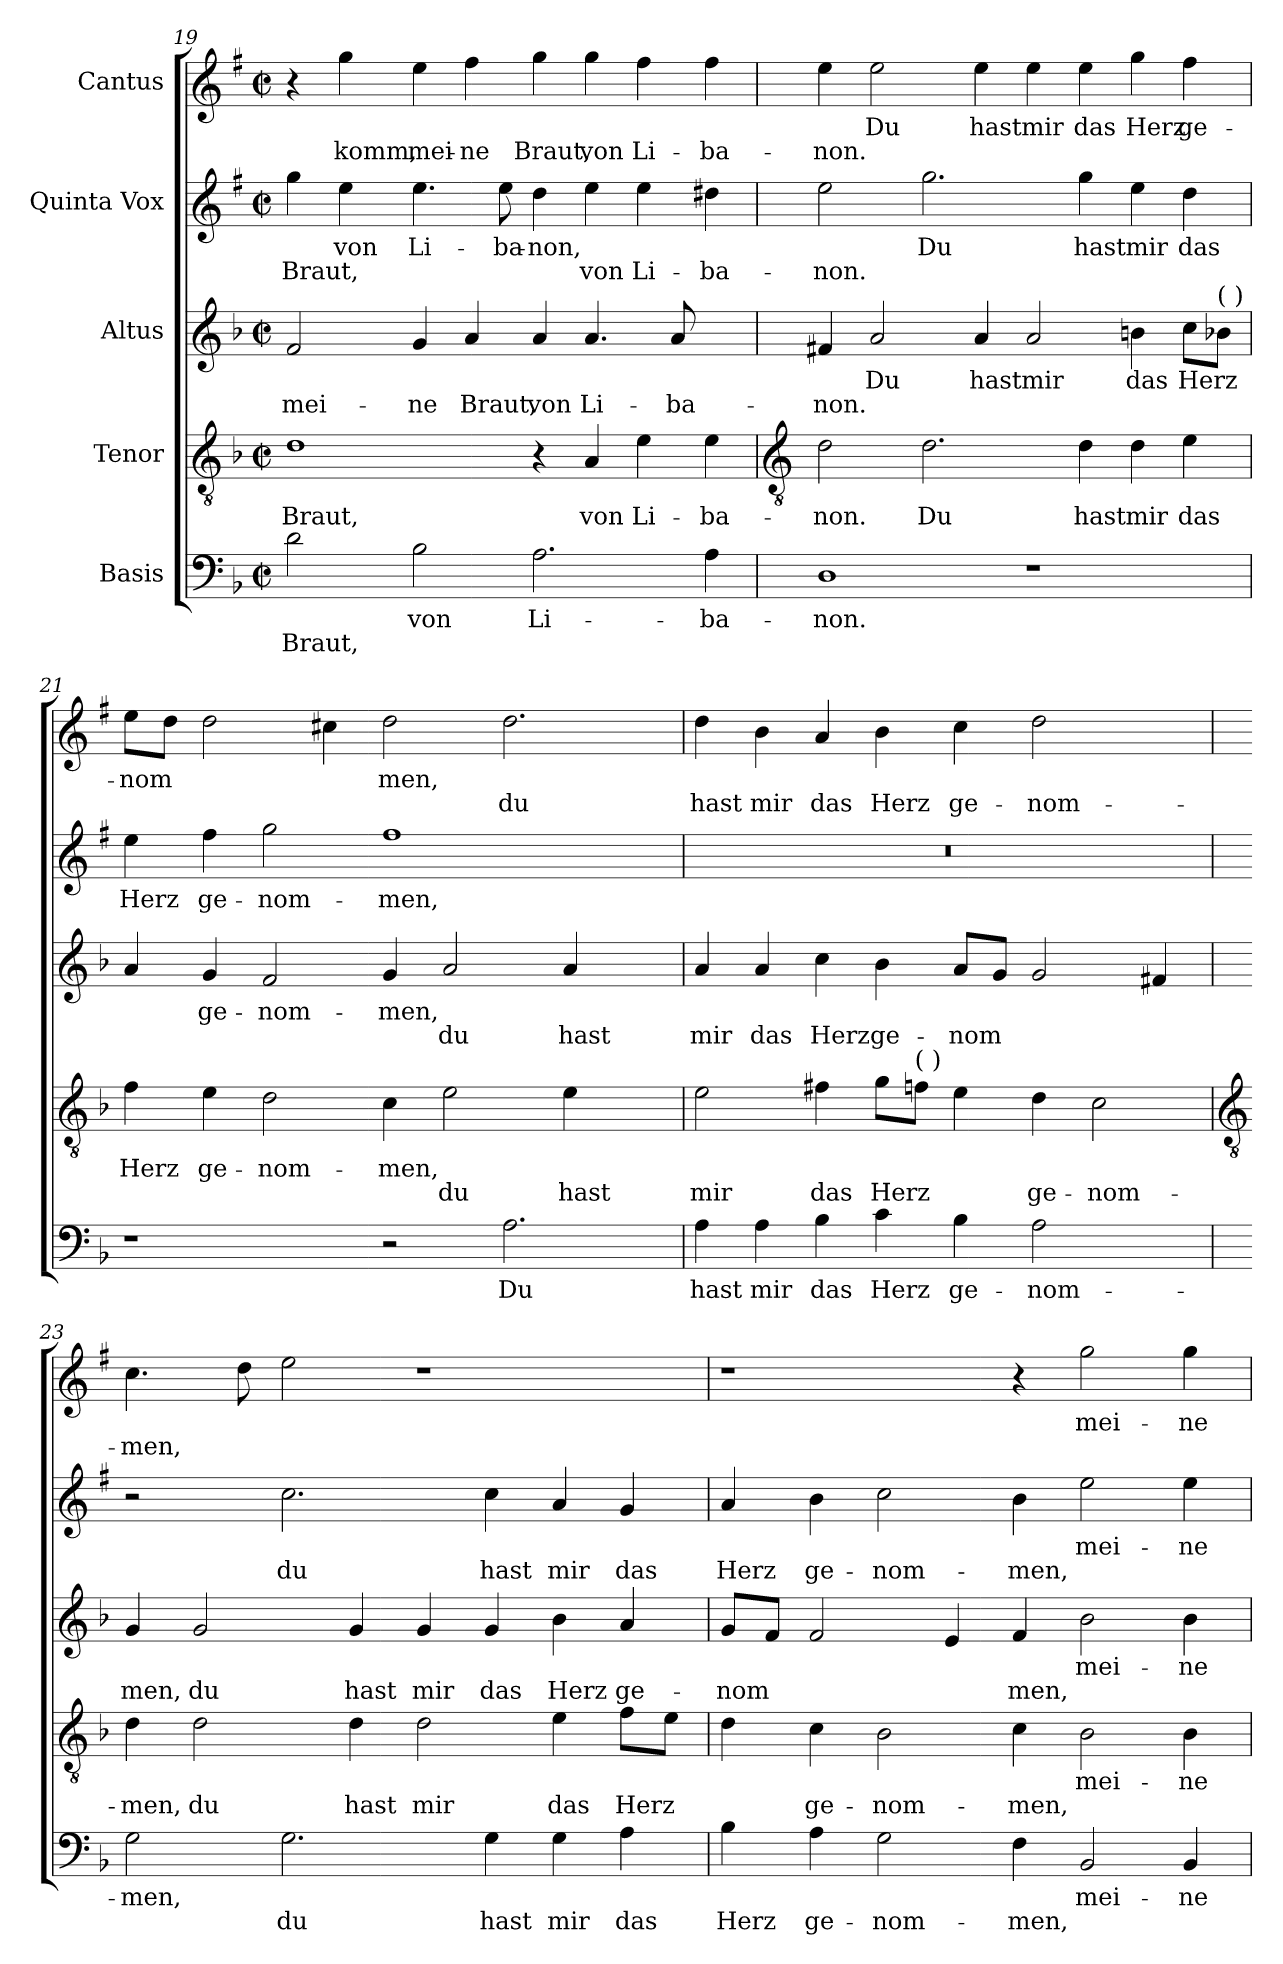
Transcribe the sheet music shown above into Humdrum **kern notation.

**kern	**text	**text	**kern	**text	**text	**kern	**text	**text	**kern	**text	**text	**kern	**text	**text
*part5	*part5	*part5	*part4	*part4	*part4	*part3	*part3	*part3	*part2	*part2	*part2	*part1	*part1	*part1
*staff5	*staff5	*staff5	*staff4	*staff4	*staff4	*staff3	*staff3	*staff3	*staff2	*staff2	*staff2	*staff1	*staff1	*staff1
*I"Basis	*	*	*I"Tenor	*	*	*I"Altus	*	*	*I"Quinta Vox	*	*	*I"Cantus	*	*
*clefF4	*	*	*clefGv2	*	*	*clefG2	*	*	*clefG2	*	*	*clefG2	*	*
*	*	*	*	*	*	*	*	*	*ITrd1c2	*	*	*ITrd1c2	*	*
*k[b-]	*	*	*k[b-]	*	*	*k[b-]	*	*	*k[b-]	*	*	*k[b-]	*	*
*F:	*	*	*F:	*	*	*F:	*	*	*F:	*	*	*F:	*	*
*M4/2	*	*	*M4/2	*	*	*M4/2	*	*	*M4/2	*	*	*M4/2	*	*
*met(c|)	*	*	*met(c|)	*	*	*met(c|)	*	*	*met(c|)	*	*	*met(c|)	*	*
=19	=19	=19	=19	=19	=19	=19	=19	=19	=19	=19	=19	=19	=19	=19
!	!	!LO:LY:b	!	!LO:LY:b	!	!	!	!LO:LY:b	!	!	!LO:LY:b	!	!	!
2d	.	Braut,	1d	Braut,	.	2f	.	mei-	4ff	.	Braut,	4r	.	.
!	!	!	!	!	!	!	!	!	!	!LO:LY:b	!	!	!	!LO:LY:b
.	.	.	.	.	.	.	.	.	4dd	von	.	4ff	.	komm,
!	!LO:LY:b	!	!	!	!	!	!	!LO:LY:b	!	!LO:LY:b	!	!	!	!LO:LY:b
2B-	von	.	.	.	.	4g	.	-ne	4.dd	Li-	.	4dd	.	mei-
!	!	!	!	!	!	!	!	!LO:LY:b	!	!	!	!	!	!LO:LY:b
.	.	.	.	.	.	4a	.	Braut,	.	.	.	4ee	.	-ne
!	!	!	!	!	!	!	!	!	!	!LO:LY:b	!	!	!	!
.	.	.	.	.	.	.	.	.	8dd	-ba-	.	.	.	.
!	!LO:LY:b	!	!	!	!	!	!	!LO:LY:b	!	!LO:LY:b	!	!	!	!LO:LY:b
2.A	Li-	.	4r	.	.	4a	.	von	4cc	-non,	.	4ff	.	Braut,
!	!	!	!	!LO:LY:b	!	!	!	!LO:LY:b	!	!	!LO:LY:b	!	!	!LO:LY:b
.	.	.	4A	von	.	4.a	.	Li-	4dd	.	von	4ff	.	von
!	!	!	!	!LO:LY:b	!	!	!	!	!	!	!LO:LY:b	!	!	!LO:LY:b
.	.	.	4e	Li-	.	.	.	.	4dd	.	Li-	4ee	.	Li-
!	!	!	!	!	!	!	!	!LO:LY:b	!	!	!	!	!	!
.	.	.	.	.	.	8a	.	-ba-	.	.	.	.	.	.
!	!LO:LY:b	!	!	!LO:LY:b	!	!	!	!	!	!	!LO:LY:b	!	!	!LO:LY:b
4A	-ba-	.	4e	-ba-	.	4ryy	.	.	4cc#X	.	-ba-	4ee	.	-ba-
!!LO:LB:g=z
=20	=20	=20	=20	=20	=20	=20	=20	=20	=20	=20	=20	=20	=20	=20
*	*	*	*clefGv2	*	*	*	*	*	*	*	*	*	*	*
!	!LO:LY:b	!	!	!LO:LY:b	!	!	!	!LO:LY:b	!	!	!LO:LY:b	!	!	!LO:LY:b
1D	-non.	.	2d	-non.	.	4f#X	.	-non.	2dd	.	-non.	4dd	.	-non.
!	!	!	!	!	!	!	!LO:LY:b	!	!	!	!	!	!LO:LY:b	!
.	.	.	.	.	.	2a	Du	.	.	.	.	2dd	Du	.
!	!	!	!	!LO:LY:b	!	!	!	!	!	!LO:LY:b	!	!	!	!
.	.	.	2.d	Du	.	.	.	.	2.ff	Du	.	.	.	.
!	!	!	!	!	!	!	!LO:LY:b	!	!	!	!	!	!LO:LY:b	!
.	.	.	.	.	.	4a	hast	.	.	.	.	4dd	hast	.
!	!	!	!	!	!	!	!LO:LY:b	!	!	!	!	!	!LO:LY:b	!
1r	.	.	.	.	.	2a	mir	.	.	.	.	4dd	mir	.
!	!	!	!	!LO:LY:b	!	!	!	!	!	!LO:LY:b	!	!	!LO:LY:b	!
.	.	.	4d	hast	.	.	.	.	4ff	hast	.	4dd	das	.
!	!	!	!	!LO:LY:b	!	!	!LO:LY:b	!	!	!LO:LY:b	!	!	!LO:LY:b	!
.	.	.	4d	mir	.	4bn	das	.	4dd	mir	.	4ff	Herz	.
!	!	!	!	!LO:LY:b	!	!	!LO:LY:b	!	!	!LO:LY:b	!	!	!LO:LY:b	!
.	.	.	4e	das	.	8ccL	Herz	.	4cc	das	.	4ee	ge-	.
!	!	!	!	!	!	!LO:TX:a:t=(  )	!	!	!	!	!	!	!	!
.	.	.	.	.	.	8b-J	.	.	.	.	.	.	.	.
=21	=21	=21	=21	=21	=21	=21	=21	=21	=21	=21	=21	=21	=21	=21
!	!	!	!	!LO:LY:b	!	!	!	!	!	!LO:LY:b	!	!	!LO:LY:b	!
1r	.	.	4f	Herz	.	4a	.	.	4dd	Herz	.	8ddL	-nom	.
.	.	.	.	.	.	.	.	.	.	.	.	8ccJ	.	.
!	!	!	!	!LO:LY:b	!	!	!LO:LY:b	!	!	!LO:LY:b	!	!	!	!
.	.	.	4e	ge-	.	4g	ge-	.	4ee	ge-	.	2cc	.	.
!	!	!	!	!LO:LY:b	!	!	!LO:LY:b	!	!	!LO:LY:b	!	!	!	!
.	.	.	2d	-nom-	.	2f	-nom-	.	2ff	-nom-	.	.	.	.
.	.	.	.	.	.	.	.	.	.	.	.	4bn	.	.
!	!	!	!	!LO:LY:b	!	!	!LO:LY:b	!	!	!LO:LY:b	!	!	!LO:LY:b	!
2r	.	.	4c	-men,	.	4g	-men,	.	1ee	-men,	.	2cc	men,	.
!	!	!	!	!	!LO:LY:b	!	!	!LO:LY:b	!	!	!	!	!	!
.	.	.	2e	.	du	2a	.	du	.	.	.	.	.	.
!	!LO:LY:b	!	!	!	!	!	!	!	!	!	!	!	!	!LO:LY:b
2.A	Du	.	.	.	.	.	.	.	.	.	.	2.cc	.	du
!	!	!	!	!	!LO:LY:b	!	!	!LO:LY:b	!	!	!	!	!	!
.	.	.	4e	.	hast	4a	.	hast	.	.	.	.	.	.
.	.	.	4ryy	.	.	4ryy	.	.	4ryy	.	.	.	.	.
=22	=22	=22	=22	=22	=22	=22	=22	=22	=22	=22	=22	=22	=22	=22
!	!LO:LY:b	!	!	!	!LO:LY:b	!	!	!LO:LY:b	!	!	!	!	!	!LO:LY:b
4A	hast	.	2e	.	mir	4a	.	mir	0r	.	.	4cc	.	hast
!	!LO:LY:b	!	!	!	!	!	!	!LO:LY:b	!	!	!	!	!	!LO:LY:b
4A	mir	.	.	.	.	4a	.	das	.	.	.	4a	.	mir
!	!LO:LY:b	!	!	!	!LO:LY:b	!	!	!LO:LY:b	!	!	!	!	!	!LO:LY:b
4B-	das	.	4f#X	.	das	4cc	.	Herz	.	.	.	4g	.	das
!	!LO:LY:b	!	!	!	!LO:LY:b	!	!	!LO:LY:b	!	!	!	!	!	!LO:LY:b
4c	Herz	.	8gL	.	Herz	4b-	.	ge-	.	.	.	4a	.	Herz
!	!	!	!LO:TX:a:t=(  )	!	!	!	!	!	!	!	!	!	!	!
.	.	.	8fJ	.	.	.	.	.	.	.	.	.	.	.
!	!LO:LY:b	!	!	!	!	!	!	!LO:LY:b	!	!	!	!	!	!LO:LY:b
4B-	ge-	.	4e	.	.	8aL	.	-nom	.	.	.	4b-	.	ge-
.	.	.	.	.	.	8gJ	.	.	.	.	.	.	.	.
!	!LO:LY:b	!	!	!	!LO:LY:b	!	!	!	!	!	!	!	!	!LO:LY:b
2A	-nom-	.	4d	.	ge-	2g	.	.	.	.	.	2cc	.	-nom-
!	!	!	!	!	!LO:LY:b	!	!	!	!	!	!	!	!	!
.	.	.	2c	.	-nom-	.	.	.	.	.	.	.	.	.
4ryy	.	.	.	.	.	4f#X	.	.	.	.	.	4ryy	.	.
!!LO:LB:g=z
=23	=23	=23	=23	=23	=23	=23	=23	=23	=23	=23	=23	=23	=23	=23
*	*	*	*clefGv2	*	*	*	*	*	*	*	*	*	*	*
!	!LO:LY:b	!	!	!	!LO:LY:b	!	!	!LO:LY:b	!	!	!	!	!	!LO:LY:b
2G	-men,	.	4d	.	-men,	4g	.	men,	2r	.	.	4.b-	.	-men,
!	!	!	!	!	!LO:LY:b	!	!	!LO:LY:b	!	!	!	!	!	!
.	.	.	2d	.	du	2g	.	du	.	.	.	.	.	.
.	.	.	.	.	.	.	.	.	.	.	.	8cc	.	.
!	!	!LO:LY:b	!	!	!	!	!	!	!	!	!LO:LY:b	!	!	!
2.G	.	du	.	.	.	.	.	.	2.b-	.	du	2dd	.	.
!	!	!	!	!	!LO:LY:b	!	!	!LO:LY:b	!	!	!	!	!	!
.	.	.	4d	.	hast	4g	.	hast	.	.	.	.	.	.
!	!	!	!	!	!LO:LY:b	!	!	!LO:LY:b	!	!	!	!	!	!
.	.	.	2d	.	mir	4g	.	mir	.	.	.	1r	.	.
!	!	!LO:LY:b	!	!	!	!	!	!LO:LY:b	!	!	!LO:LY:b	!	!	!
4G	.	hast	.	.	.	4g	.	das	4b-	.	hast	.	.	.
!	!	!LO:LY:b	!	!	!LO:LY:b	!	!	!LO:LY:b	!	!	!LO:LY:b	!	!	!
4G	.	mir	4e	.	das	4b-	.	Herz	4g	.	mir	.	.	.
!	!	!LO:LY:b	!	!	!LO:LY:b	!	!	!LO:LY:b	!	!	!LO:LY:b	!	!	!
4A	.	das	8fL	.	Herz	4a	.	ge-	4f	.	das	.	.	.
.	.	.	8eJ	.	.	.	.	.	.	.	.	.	.	.
=24	=24	=24	=24	=24	=24	=24	=24	=24	=24	=24	=24	=24	=24	=24
!	!	!LO:LY:b	!	!	!	!	!	!LO:LY:b	!	!	!LO:LY:b	!	!	!
4B-	.	Herz	4d	.	.	8gL	.	-nom	4g	.	Herz	1r	.	.
.	.	.	.	.	.	8fJ	.	.	.	.	.	.	.	.
!	!	!LO:LY:b	!	!	!LO:LY:b	!	!	!	!	!	!LO:LY:b	!	!	!
4A	.	ge-	4c	.	ge-	2f	.	.	4a	.	ge-	.	.	.
!	!	!LO:LY:b	!	!	!LO:LY:b	!	!	!	!	!	!LO:LY:b	!	!	!
2G	.	-nom-	2B-	.	-nom-	.	.	.	2b-	.	-nom-	.	.	.
.	.	.	.	.	.	4e	.	.	.	.	.	.	.	.
!	!	!LO:LY:b	!	!	!LO:LY:b	!	!	!LO:LY:b	!	!	!LO:LY:b	!	!	!
4F	.	-men,	4c	.	-men,	4f	.	men,	4a	.	-men,	4r	.	.
!	!LO:LY:b	!	!	!LO:LY:b	!	!	!LO:LY:b	!	!	!LO:LY:b	!	!	!LO:LY:b	!
2BB-	mei-	.	2B-	mei-	.	2b-	mei-	.	2dd	mei-	.	2ff	mei-	.
!	!LO:LY:b	!	!	!LO:LY:b	!	!	!LO:LY:b	!	!	!LO:LY:b	!	!	!LO:LY:b	!
4BB-	-ne	.	4B-	-ne	.	4b-	-ne	.	4dd	-ne	.	4ff	-ne	.
=	=	=	=	=	=	=	=	=	=	=	=	=	=	=
*-	*-	*-	*-	*-	*-	*-	*-	*-	*-	*-	*-	*-	*-	*-
